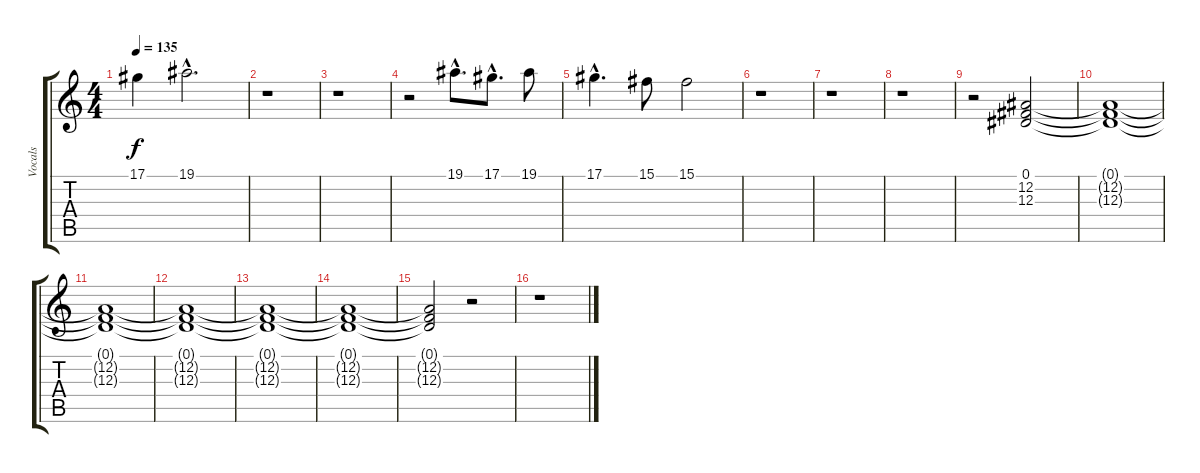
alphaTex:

\track ("Vocals" "Vocals") {instrument violin}
\staff {score tabs}
\tuning (Eb4 Bb3 Gb3 Db3 Ab2 Eb2) {hide}
\ts (4 4)
\tempo 135
\clef g2
\ks c
17.1.4{dy f} 19.1{hac}.2{d} |
r.1 |
r.1 |
r.2 19.1{hac}.8{d} 17.1{hac}.8{d} 19.1.8 |
17.1{hac}.4{d} 15.1.8 15.1.2 |
r.1 |
r.1 |
r.1 |
r.2 (0.1 12.2 12.3).2 |
(0.1{t} 12.2{t} 12.3{t}).1 |
(0.1{t} 12.2{t} 12.3{t}).1 |
(0.1{t} 12.2{t} 12.3{t}).1 |
(0.1{t} 12.2{t} 12.3{t}).1 |
(0.1{t} 12.2{t} 12.3{t}).1 |
(0.1{t} 12.2{t} 12.3{t}).2 r.2 |
r.1
